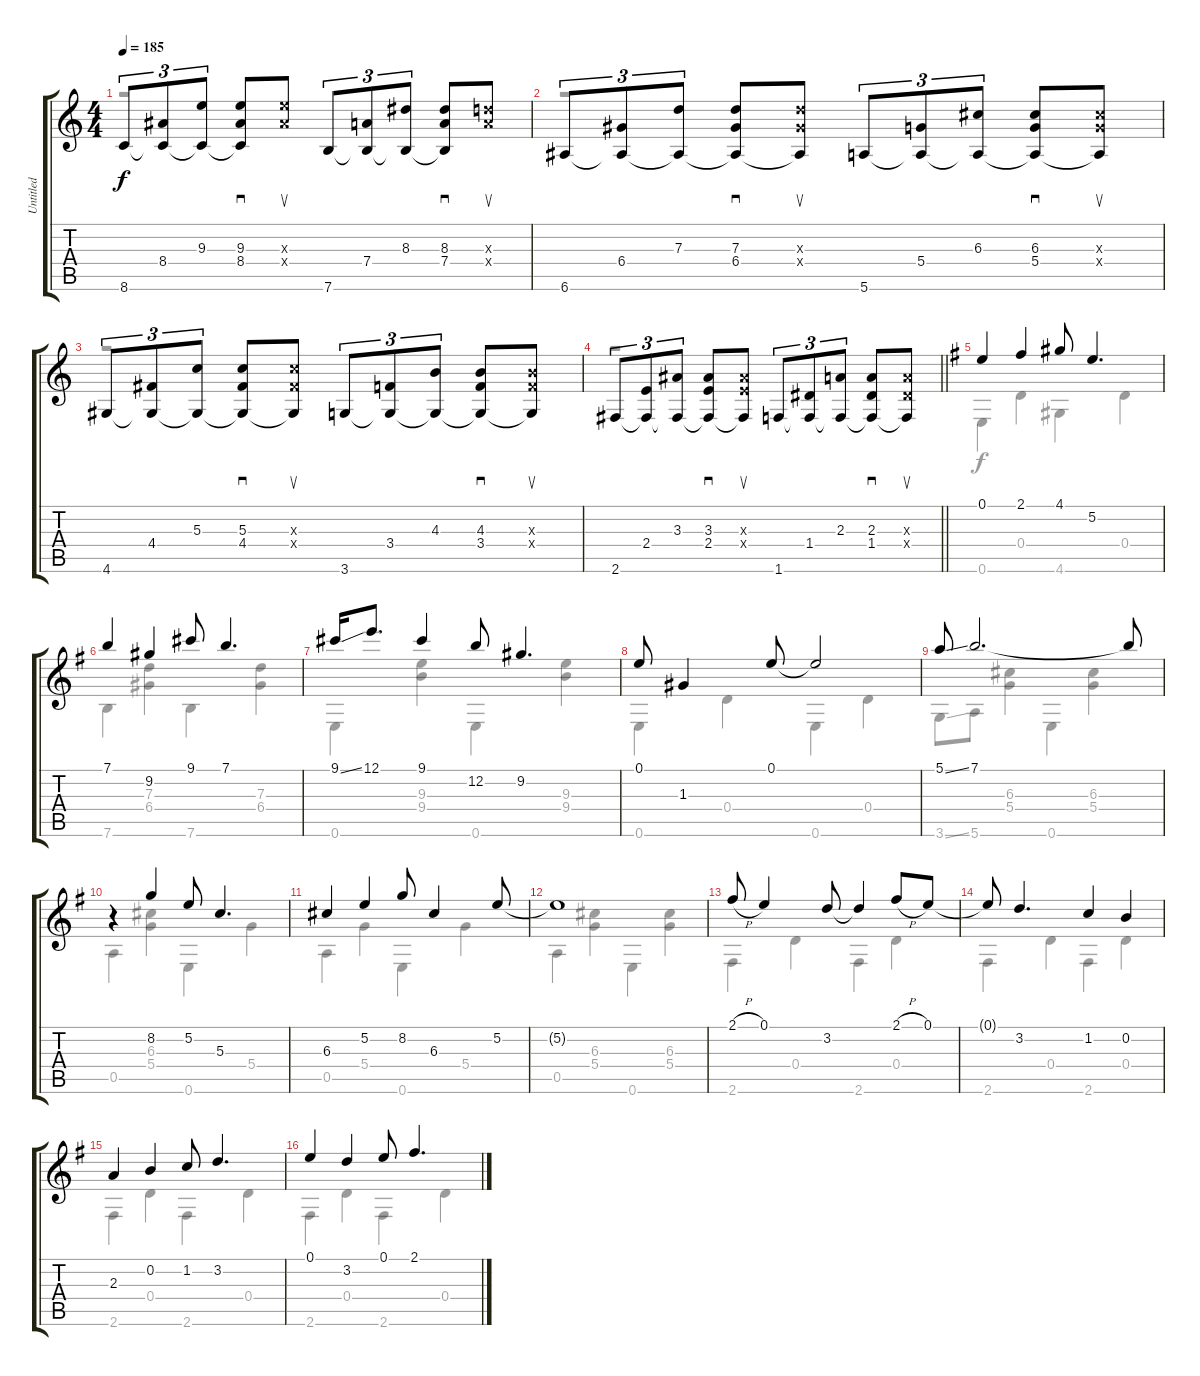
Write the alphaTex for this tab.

\track ("Untitled" "Untitled") {instrument acousticguitarsteel}
\staff {score tabs}
\tuning (E4 B3 G3 D3 A2 E2) {hide}
\voice
\ts (4 4)
\tempo 185
\clef g2
\ks c
8.6.8{tu (3 2) dy f} (8.4 8.6{t}).8{tu (3 2)} (9.3 8.6{t}).8{tu (3 2)} (9.3 8.4 8.6{t}).8{sd} (9.3{x} 8.4{x}).8{su} 7.6.8{tu (3 2)} (7.4 7.6{t}).8{tu (3 2)} (8.3 7.6{t}).8{tu (3 2)} (8.3 7.4 7.6{t}).8{sd} (7.3{x} 7.4{x}).8{su} |
6.6.8{tu (3 2)} (6.4 6.6{t}).8{tu (3 2)} (7.3 6.6{t}).8{tu (3 2)} (7.3 6.4 6.6{t}).8{sd} (7.3{x} 6.4{x} 6.6{t}).8{su} 5.6.8{tu (3 2)} (5.4 5.6{t}).8{tu (3 2)} (6.3 5.6{t}).8{tu (3 2)} (6.3 5.4 5.6{t}).8{sd} (6.3{x} 5.4{x} 5.6{t}).8{su} |
4.6.8{tu (3 2)} (4.4 4.6{t}).8{tu (3 2)} (5.3 4.6{t}).8{tu (3 2)} (5.3 4.4 4.6{t}).8{sd} (5.3{x} 4.4{x} 4.6{t}).8{su} 3.6.8{tu (3 2)} (3.4 3.6{t}).8{tu (3 2)} (4.3 3.6{t}).8{tu (3 2)} (4.3 3.4 3.6{t}).8{sd} (4.3{x} 3.4{x} 3.6{t}).8{su} |
\barLineRight lightlight
2.6.8{tu (3 2)} (2.4 2.6{t}).8{tu (3 2)} (3.3 2.6{t}).8{tu (3 2)} (3.3 2.4 2.6{t}).8{sd} (3.3{x} 2.4{x} 2.6{t}).8{su} 1.6.8{tu (3 2)} (1.4 1.6{t}).8{tu (3 2)} (2.3 1.6{t}).8{tu (3 2)} (2.3 1.4 1.6{t}).8{sd} (2.3{x} 1.4{x} 1.6{t}).8{su} |
\ks g
0.1.4 2.1.4 4.1.8 5.2.4{d} |
7.1.4 9.2.4 9.1.8 7.1.4{d} |
9.1{ss}.16 12.1.8{d} 9.1.4 12.2.8 9.2.4{d} |
0.1.8 1.3.4 0.1.8 0.1{t}.2 |
5.1{ss}.8 7.1.2{d} 7.1{t}.8 |
r.4 8.2.4 5.2.8 5.3.4{d} |
6.3.4 5.2.4 8.2.8 6.3.4 5.2.8 |
5.2{t}.1 |
2.1{h}.8 0.1.4 3.2.8 3.2{t}.4 2.1{h}.8 0.1.8 |
0.1{t}.8 3.2.4{d} 1.2.4 0.2.4 |
2.3.4 0.2.4 1.2.8 3.2.4{d} |
0.1.4 3.2.4 0.1.8 2.1.4{d}
\voice
\clef g2
\ottava regular
\simile none
\ks c
r.1{dy f} |
r.1 |
r.1 |
\barLineRight lightlight
r.1 |
\ks g
0.6.4 0.4.4 4.6.4 0.4.4 |
7.6.4 (7.3 6.4).4 7.6.4 (7.3 6.4).4 |
0.6.4 (9.3 9.4).4 0.6.4 (9.3 9.4).4 |
0.6.4 0.4.4 0.6.4 0.4.4 |
3.6{ss}.8 5.6.8 (6.3 5.4).4 0.6.4 (6.3 5.4).4 |
0.5.4 (6.3 5.4).4 0.6.4 5.4.4 |
0.5.4 5.4.4 0.6.4 5.4.4 |
0.5.4 (6.3 5.4).4 0.6.4 (6.3 5.4).4 |
2.6.4 0.4.4 2.6.4 0.4.4 |
2.6.4 0.4.4 2.6.4 0.4.4 |
2.6.4 0.4.4 2.6.4 0.4.4 |
2.6.4 0.4.4 2.6.4 0.4.4
